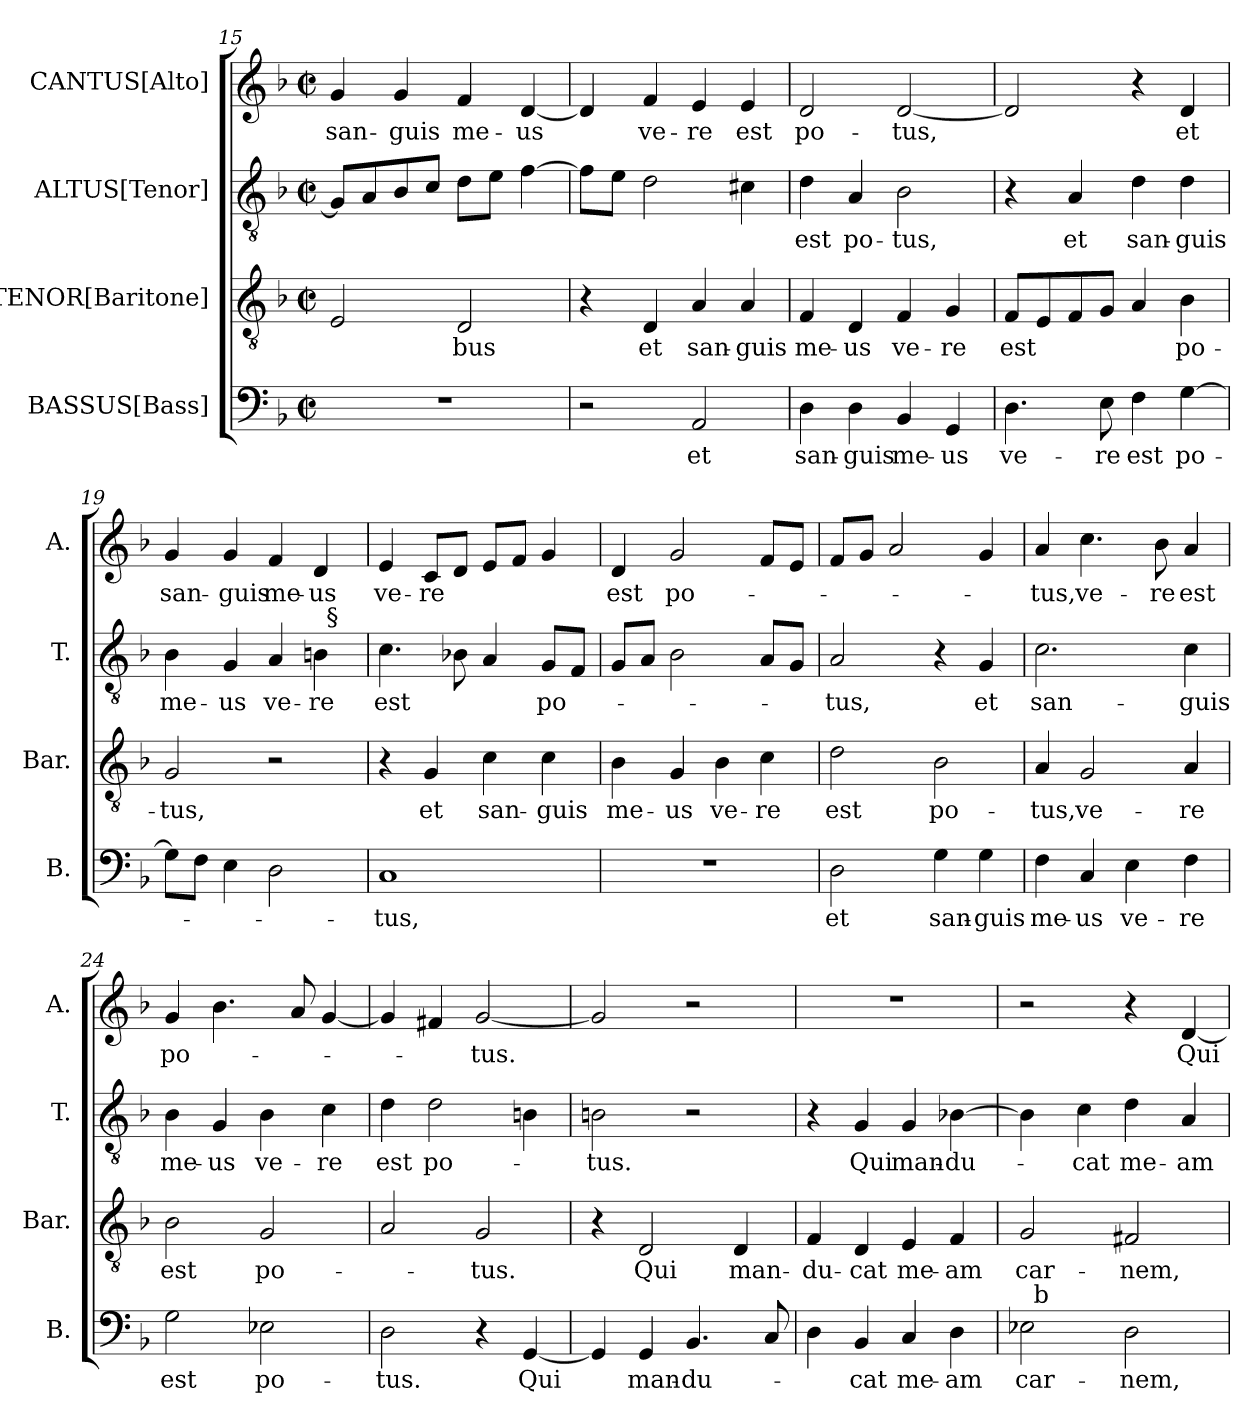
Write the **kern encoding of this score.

**kern	**text	**kern	**text	**kern	**text	**kern	**text
*part4	*part4	*part3	*part3	*part2	*part2	*part1	*part1
*staff4	*staff4	*staff3	*staff3	*staff2	*staff2	*staff1	*staff1
*I"BASSUS[Bass]	*	*I"TENOR[Baritone]	*	*I"ALTUS[Tenor]	*	*I"CANTUS[Alto]	*
*I'B.	*	*I'Bar.	*	*I'T.	*	*I'A.	*
*clefF4	*	*clefGv2	*	*clefGv2	*	*clefG2	*
*	*	*ITrd7c12	*	*ITrd7c12	*	*	*
*k[b-]	*	*k[b-]	*	*k[b-]	*	*k[b-]	*
*F:	*	*F:	*	*F:	*	*F:	*
*M2/2	*	*M2/2	*	*M2/2	*	*M2/2	*
*met(c|)	*	*met(c|)	*	*met(c|)	*	*met(c|)	*
=15	=15	=15	=15	=15	=15	=15	=15
!	!	!	!	!	!	!	!LO:LY:b
1r	.	2EE/	.	8GG/L]	.	4g/	san-
.	.	.	.	8AA/	.	.	.
!	!	!	!	!	!	!	!LO:LY:b
.	.	.	.	8BB-/	.	4g/	-guis
.	.	.	.	8C/J	.	.	.
!	!	!	!LO:LY:b	!	!	!	!LO:LY:b
.	.	2DD/	-bus	8D\L	.	4f/	me-
.	.	.	.	8E\J	.	.	.
!	!	!	!	!	!	!	!LO:LY:b
.	.	.	.	[>4F\	.	[<4d/	-us
!!LO:LB:g=z
=16	=16	=16	=16	=16	=16	=16	=16
2r	.	4r	.	8F\L]	.	4d/]	.
.	.	.	.	8E\J	.	.	.
!	!	!	!LO:LY:b	!	!	!	!LO:LY:b
.	.	4DD/	et	2D\	.	4f/	ve-
!	!LO:LY:b	!	!LO:LY:b	!	!	!	!LO:LY:b
2AA/	et	4AA/	san-	.	.	4e/	-re
!	!	!	!LO:LY:b	!	!	!	!LO:LY:b
.	.	4AA/	-guis	4C#X\	.	4e/	est
=17	=17	=17	=17	=17	=17	=17	=17
!	!LO:LY:b	!	!LO:LY:b	!	!LO:LY:b	!	!LO:LY:b
4D\	san-	4FF/	me-	4D\	est	2d/	po-
!	!LO:LY:b	!	!LO:LY:b	!	!LO:LY:b	!	!
4D\	-guis	4DD/	-us	4AA/	po-	.	.
!	!LO:LY:b	!	!LO:LY:b	!	!LO:LY:b	!	!LO:LY:b
4BB-/	me-	4FF/	ve-	2BB-\	-tus,	[<2d/	-tus,
!	!LO:LY:b	!	!LO:LY:b	!	!	!	!
4GG/	-us	4GG/	-re	.	.	.	.
=18	=18	=18	=18	=18	=18	=18	=18
!	!LO:LY:b	!	!LO:LY:b	!	!	!	!
4.D\	ve-	8FF/L	est	4r	.	2d/]	.
.	.	8EE/	.	.	.	.	.
!	!	!	!	!	!LO:LY:b	!	!
.	.	8FF/	.	4AA/	et	.	.
!	!LO:LY:b	!	!	!	!	!	!
8E\	-re	8GG/J	.	.	.	.	.
!	!LO:LY:b	!	!	!	!LO:LY:b	!	!
4F\	est	4AA/	.	4D\	san-	4r	.
!	!LO:LY:b	!	!LO:LY:b	!	!LO:LY:b	!	!LO:LY:b
[>4G\	po-	4BB-\	po-	4D\	-guis	4d/	et
=19	=19	=19	=19	=19	=19	=19	=19
!	!	!	!LO:LY:b	!	!LO:LY:b	!	!LO:LY:b
*	*	*	*	*^	*	*	*
8G\L]	.	2GG/	-tus,	4BB-\	2ryy	me-	4g/	san-
8F\J	.	.	.	.	.	.	.	.
!	!	!	!	!	!	!LO:LY:b	!	!LO:LY:b
4E\	.	.	.	4GG/	.	-us	4g/	-guis
!	!	!	!	!	!	!LO:LY:b	!	!LO:LY:b
2D\	.	2r	.	4AA/	4ryy	ve-	4f/	me-
!	!	!	!	!	!	!LO:LY:b	!	!LO:LY:b
.	.	.	.	4BB\	32ryy	-re	4d/	-us
!	!	!	!	!	!LO:TX:a:t=§	!	!	!
.	.	.	.	.	8..ryy	.	.	.
=20	=20	=20	=20	=20	=20	=20	=20	=20
!	!LO:LY:b	!	!	!	!	!LO:LY:b	!	!LO:LY:b
*	*	*	*	*v	*v	*	*	*
1C	-tus,	4r	.	4.C\	est	4e/	ve-
!	!	!	!LO:LY:b	!	!	!	!LO:LY:b
.	.	4GG/	et	.	.	8c/L	-re
.	.	.	.	8BB-X\	.	8d/J	.
!	!	!	!LO:LY:b	!	!	!	!
.	.	4C\	san-	4AA/	.	8e/L	.
.	.	.	.	.	.	8f/J	.
!	!	!	!LO:LY:b	!	!LO:LY:b	!	!
.	.	4C\	-guis	8GG/L	po-	4g/	.
.	.	.	.	8FF/J	.	.	.
=21	=21	=21	=21	=21	=21	=21	=21
!	!	!	!LO:LY:b	!	!	!	!LO:LY:b
1r	.	4BB-\	me-	8GG/L	.	4d/	est
.	.	.	.	8AA/J	.	.	.
!	!	!	!LO:LY:b	!	!	!	!LO:LY:b
.	.	4GG/	-us	2BB-\	.	2g/	po-
!	!	!	!LO:LY:b	!	!	!	!
.	.	4BB-\	ve-	.	.	.	.
!	!	!	!LO:LY:b	!	!	!	!
.	.	4C\	-re	8AA/L	.	8f/L	.
.	.	.	.	8GG/J	.	8e/J	.
=22	=22	=22	=22	=22	=22	=22	=22
!	!LO:LY:b	!	!LO:LY:b	!	!LO:LY:b	!	!
2D\	et	2D\	est	2AA/	-tus,	8f/L	.
.	.	.	.	.	.	8g/J	.
.	.	.	.	.	.	2a/	.
!	!LO:LY:b	!	!LO:LY:b	!	!	!	!
4G\	san-	2BB-\	po-	4r	.	.	.
!	!LO:LY:b	!	!	!	!LO:LY:b	!	!
4G\	-guis	.	.	4GG/	et	4g/	.
!!LO:PB:g=z
=23	=23	=23	=23	=23	=23	=23	=23
!	!LO:LY:b	!	!LO:LY:b	!	!LO:LY:b	!	!LO:LY:b
4F\	me-	4AA/	-tus,	2.C\	san-	4a/	-tus,
!	!LO:LY:b	!	!LO:LY:b	!	!	!	!LO:LY:b
4C/	-us	2GG/	ve-	.	.	4.cc\	ve-
!	!LO:LY:b	!	!	!	!	!	!
4E\	ve-	.	.	.	.	.	.
!	!	!	!	!	!	!	!LO:LY:b
.	.	.	.	.	.	8b-\	-re
!	!LO:LY:b	!	!LO:LY:b	!	!LO:LY:b	!	!LO:LY:b
4F\	-re	4AA/	-re	4C\	-guis	4a/	est
=24	=24	=24	=24	=24	=24	=24	=24
!	!LO:LY:b	!	!LO:LY:b	!	!LO:LY:b	!	!LO:LY:b
2G\	est	2BB-\	est	4BB-\	me-	4g/	po-
!	!	!	!	!	!LO:LY:b	!	!
.	.	.	.	4GG/	-us	4.b-\	.
!	!LO:LY:b	!	!LO:LY:b	!	!LO:LY:b	!	!
2E-X\	po-	2GG/	po-	4BB-\	ve-	.	.
.	.	.	.	.	.	8a/	.
!	!	!	!	!	!LO:LY:b	!	!
.	.	.	.	4C\	-re	[<4g/	.
=25	=25	=25	=25	=25	=25	=25	=25
!	!LO:LY:b	!	!	!	!LO:LY:b	!	!
2D\	-tus.	2AA/	.	4D\	est	4g/]	.
!	!	!	!	!	!LO:LY:b	!	!
.	.	.	.	2D\	po-	4f#X/	.
!	!	!	!LO:LY:b	!	!	!	!LO:LY:b
4r	.	2GG/	-tus.	.	.	[<2g/	-tus.
!	!LO:LY:b	!	!	!	!	!	!
[<4GG/	Qui	.	.	4BBn\	.	.	.
=26	=26	=26	=26	=26	=26	=26	=26
!	!	!	!	!	!LO:LY:b	!	!
4GG/]	.	4r	.	2BBn\	-tus.	2g/]	.
!	!LO:LY:b	!	!LO:LY:b	!	!	!	!
4GG/	man-	2DD/	Qui	.	.	.	.
!	!LO:LY:b	!	!	!	!	!	!
4.BB-/	-du-	.	.	2r	.	2r	.
!	!	!	!LO:LY:b	!	!	!	!
.	.	4DD/	man-	.	.	.	.
8C/	.	.	.	.	.	.	.
=27	=27	=27	=27	=27	=27	=27	=27
!	!	!	!LO:LY:b	!	!	!	!
4D\	.	4FF/	-du-	4r	.	1r	.
!	!LO:LY:b	!	!LO:LY:b	!	!LO:LY:b	!	!
4BB-/	-cat	4DD/	-cat	4GG/	Qui	.	.
!	!LO:LY:b	!	!LO:LY:b	!	!LO:LY:b	!	!
4C/	me-	4EE/	me-	4GG/	man-	.	.
!	!LO:LY:b	!	!LO:LY:b	!	!LO:LY:b	!	!
4D\	-am	4FF/	-am	[>4BB-X\	-du-	.	.
=28	=28	=28	=28	=28	=28	=28	=28
!	!LO:LY:b	!	!LO:LY:b	!	!	!	!
*^	*	*	*	*	*	*	*
2E-\	32ryy	car-	2GG/	car-	4BB-\]	.	2r	.
!	!LO:TX:a:t=b	!	!	!	!	!	!	!
.	2ryy	.	.	.	.	.	.	.
!	!	!	!	!	!	!LO:LY:b	!	!
.	.	.	.	.	4C\	-cat	.	.
!	!	!LO:LY:b	!	!LO:LY:b	!	!LO:LY:b	!	!
2D\	.	-nem,	2FF#X/	-nem,	4D\	me-	4r	.
.	4...ryy	.	.	.	.	.	.	.
!	!	!	!	!	!	!LO:LY:b	!	!LO:LY:b
.	.	.	.	.	4AA/	-am	[<4d/	Qui
*v	*v	*	*	*	*	*	*	*
=	=	=	=	=	=	=	=
*-	*-	*-	*-	*-	*-	*-	*-
